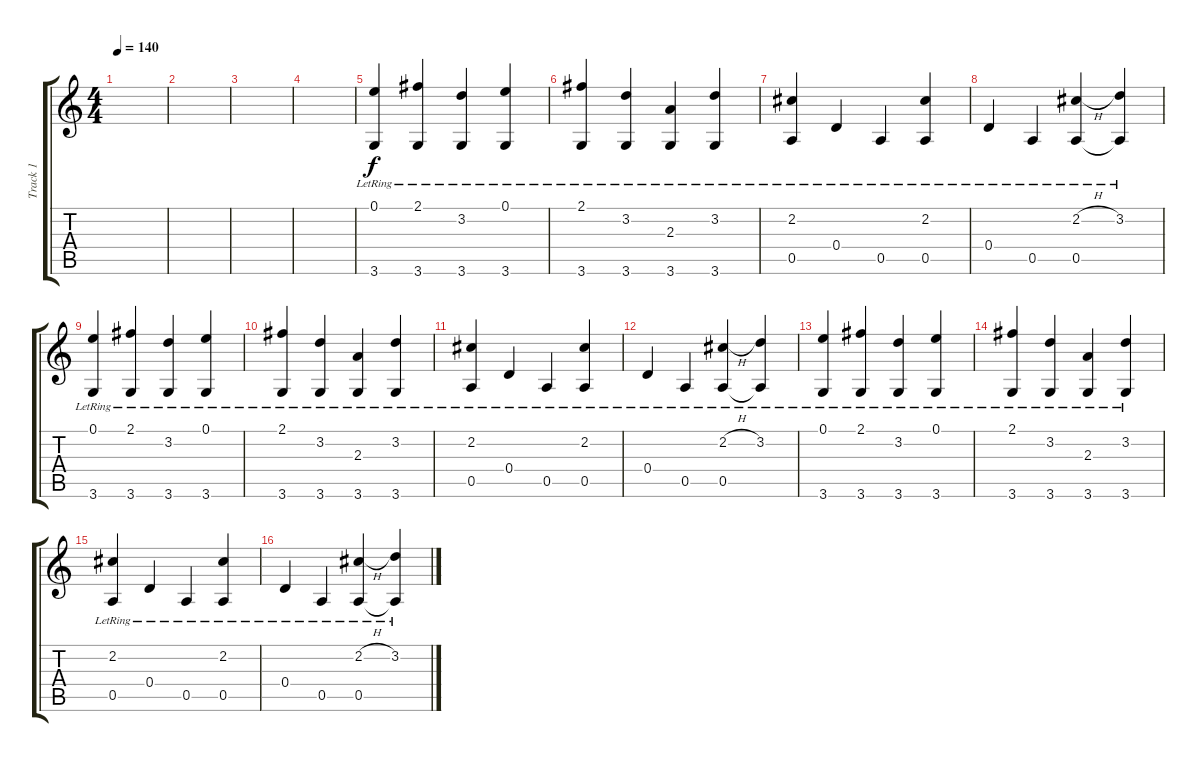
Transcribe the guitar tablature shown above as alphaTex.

\track ("Track 1" "Track 1") {instrument acousticguitarsteel}
\staff {score tabs}
\tuning (E4 B3 G3 D3 A2 E2) {hide}
\ts (4 4)
\tempo 140
\clef g2
\ks c
|
|
|
|
(0.1{lr} 3.6{lr}).4{volume 11} (2.1{lr} 3.6{lr}).4 (3.2{lr} 3.6{lr}).4 (0.1{lr} 3.6{lr}).4 |
(2.1{lr} 3.6{lr}).4 (3.2{lr} 3.6{lr}).4 (2.3{lr} 3.6{lr}).4 (3.2{lr} 3.6).4 |
(2.2{lr} 0.5{lr}).4 0.4{lr}.4 0.5{lr}.4 (2.2{lr} 0.5{lr}).4 |
0.4{lr}.4 0.5{lr}.4 (2.2{h lr} 0.5).4 (3.2{lr} 0.5{t}).4 |
(0.1{lr} 3.6{lr}).4 (2.1{lr} 3.6{lr}).4 (3.2{lr} 3.6{lr}).4 (0.1{lr} 3.6{lr}).4 |
(2.1{lr} 3.6{lr}).4 (3.2{lr} 3.6{lr}).4 (2.3{lr} 3.6{lr}).4 (3.2{lr} 3.6).4 |
(2.2{lr} 0.5{lr}).4 0.4{lr}.4 0.5{lr}.4 (2.2{lr} 0.5{lr}).4 |
0.4{lr}.4 0.5{lr}.4 (2.2{h lr} 0.5).4 (3.2{lr} 0.5{t}).4 |
(0.1{lr} 3.6{lr}).4{volume 11} (2.1{lr} 3.6{lr}).4 (3.2{lr} 3.6{lr}).4 (0.1{lr} 3.6{lr}).4 |
(2.1{lr} 3.6{lr}).4 (3.2{lr} 3.6{lr}).4 (2.3{lr} 3.6{lr}).4 (3.2{lr} 3.6).4 |
(2.2{lr} 0.5{lr}).4 0.4{lr}.4 0.5{lr}.4 (2.2{lr} 0.5{lr}).4 |
0.4{lr}.4 0.5{lr}.4 (2.2{h lr} 0.5).4 (3.2{lr} 0.5{t}).4
